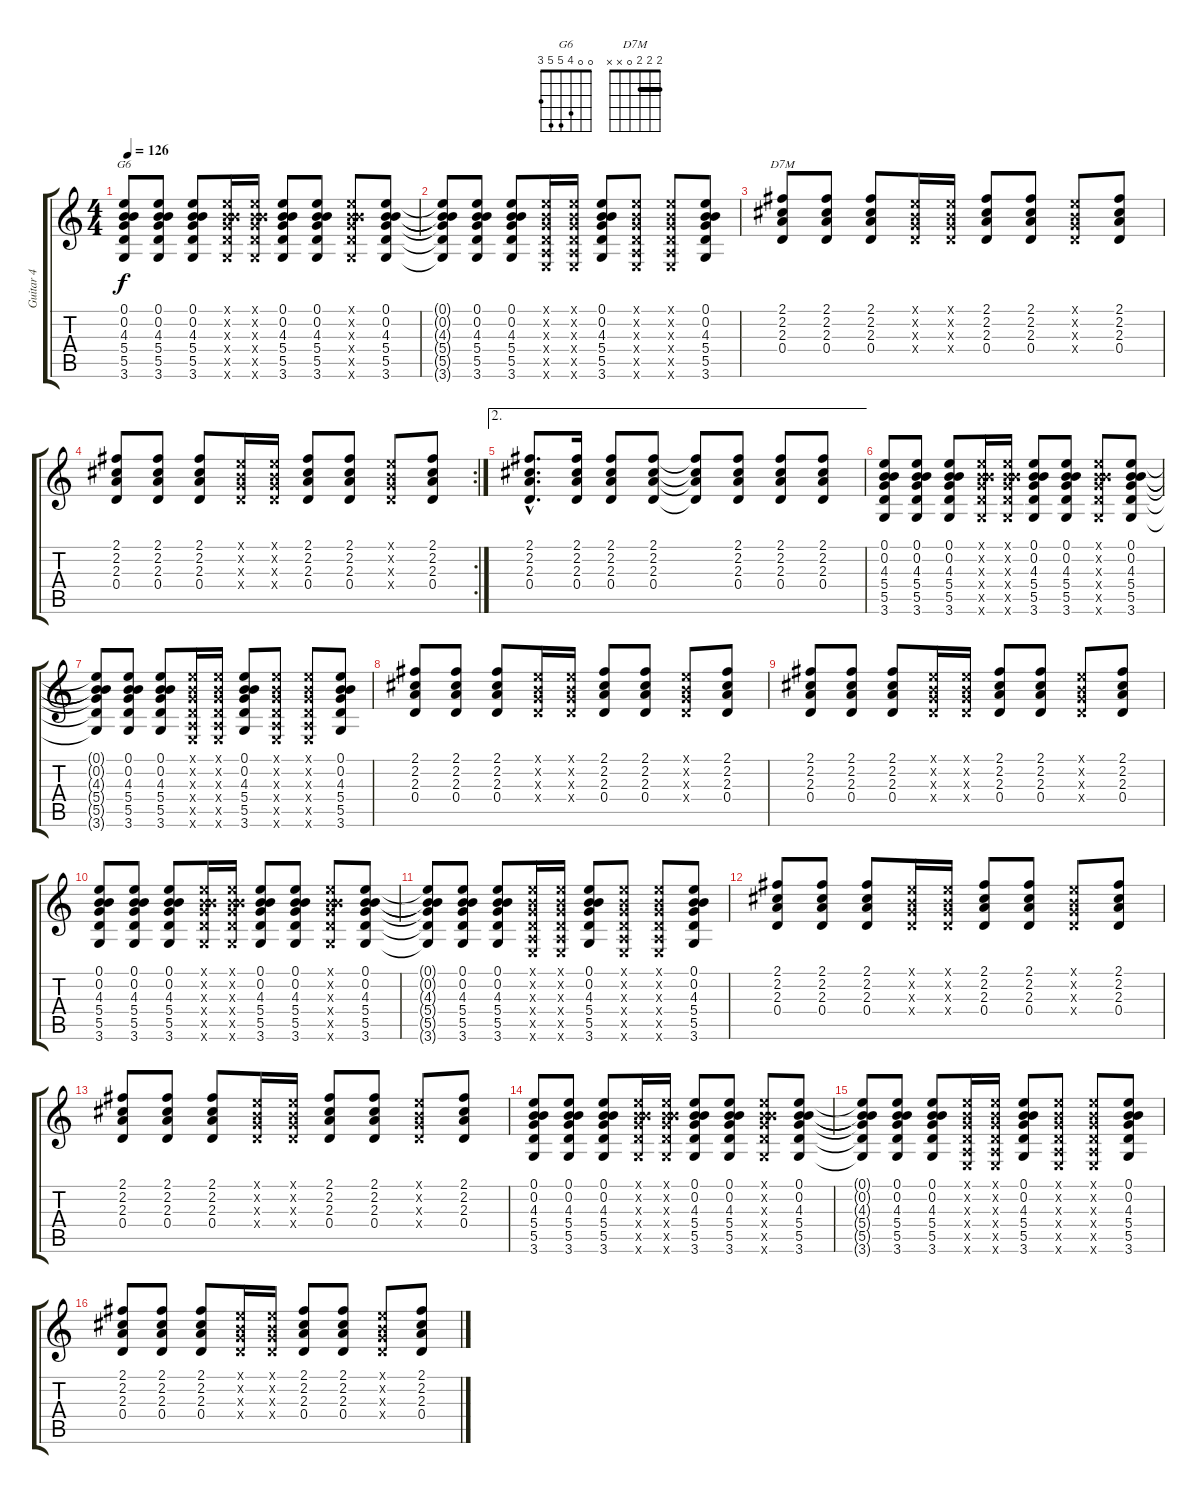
\track ("Guitar 4" "Guitar 4") {instrument acousticguitarsteel}
\staff {score tabs}
\tuning (E4 B3 G3 D3 A2 E2) {hide}
\chord ("G6" 0 0 4 5 5 3)
\chord ("D7M" 2 2 2 0 x x) {barre 2}
\ts (4 4)
\tempo 126
\clef g2
\ks c
(0.1 0.2 4.3 5.4 5.5 3.6).8{ch "G6" dy f} (0.1 0.2 4.3 5.4 5.5 3.6).8 (0.1 0.2 4.3 5.4 5.5 3.6).8 (0.1{x} 0.2{x} 4.3{x} 5.4{x} 5.5{x} 3.6{x}).16 (0.1{x} 0.2{x} 4.3{x} 5.4{x} 5.5{x} 3.6{x}).16 (0.1 0.2 4.3 5.4 5.5 3.6).8 (0.1 0.2 4.3 5.4 5.5 3.6).8 (0.1{x} 0.2{x} 4.3{x} 5.4{x} 5.5{x} 3.6{x}).8 (0.1 0.2 4.3 5.4 5.5 3.6).8 |
(0.1{t} 0.2{t} 4.3{t} 5.4{t} 5.5{t} 3.6{t}).8 (0.1 0.2 4.3 5.4 5.5 3.6).8 (0.1 0.2 4.3 5.4 5.5 3.6).8 (0.1{x} 0.2{x} 0.3{x} 0.4{x} 0.5{x} 0.6{x}).16 (0.1{x} 0.2{x} 0.3{x} 0.4{x} 0.5{x} 0.6{x}).16 (0.1 0.2 4.3 5.4 5.5 3.6).8 (0.1{x} 0.2{x} 0.3{x} 0.4{x} 0.5{x} 0.6{x}).8 (0.1{x} 0.2{x} 0.3{x} 0.4{x} 0.5{x} 0.6{x}).8 (0.1 0.2 4.3 5.4 5.5 3.6).8 |
(2.1 2.2 2.3 0.4).8{ch "D7M"} (2.1 2.2 2.3 0.4).8 (2.1 2.2 2.3 0.4).8 (0.1{x} 0.2{x} 0.3{x} 0.4{x}).16 (0.1{x} 0.2{x} 0.3{x} 0.4{x}).16 (2.1 2.2 2.3 0.4).8 (2.1 2.2 2.3 0.4).8 (0.1{x} 0.2{x} 0.3{x} 0.4{x}).8 (2.1 2.2 2.3 0.4).8 |
\rc 2
(2.1 2.2 2.3 0.4).8 (2.1 2.2 2.3 0.4).8 (2.1 2.2 2.3 0.4).8 (0.1{x} 0.2{x} 0.3{x} 0.4{x}).16 (0.1{x} 0.2{x} 0.3{x} 0.4{x}).16 (2.1 2.2 2.3 0.4).8 (2.1 2.2 2.3 0.4).8 (0.1{x} 0.2{x} 0.3{x} 0.4{x}).8 (2.1 2.2 2.3 0.4).8 |
\ae 2
(2.1{hac} 2.2{hac} 2.3{hac} 0.4{hac}).8{d} (2.1 2.2 2.3 0.4).16 (2.1 2.2 2.3 0.4).8 (2.1 2.2 2.3 0.4).8 (2.1{t} 2.2{t} 2.3{t} 0.4{t}).8 (2.1 2.2 2.3 0.4).8 (2.1 2.2 2.3 0.4).8 (2.1 2.2 2.3 0.4).8 |
(0.1 0.2 4.3 5.4 5.5 3.6).8 (0.1 0.2 4.3 5.4 5.5 3.6).8 (0.1 0.2 4.3 5.4 5.5 3.6).8 (0.1{x} 0.2{x} 4.3{x} 5.4{x} 5.5{x} 3.6{x}).16 (0.1{x} 0.2{x} 4.3{x} 5.4{x} 5.5{x} 3.6{x}).16 (0.1 0.2 4.3 5.4 5.5 3.6).8 (0.1 0.2 4.3 5.4 5.5 3.6).8 (0.1{x} 0.2{x} 4.3{x} 5.4{x} 5.5{x} 3.6{x}).8 (0.1 0.2 4.3 5.4 5.5 3.6).8 |
(0.1{t} 0.2{t} 4.3{t} 5.4{t} 5.5{t} 3.6{t}).8 (0.1 0.2 4.3 5.4 5.5 3.6).8 (0.1 0.2 4.3 5.4 5.5 3.6).8 (0.1{x} 0.2{x} 0.3{x} 0.4{x} 0.5{x} 0.6{x}).16 (0.1{x} 0.2{x} 0.3{x} 0.4{x} 0.5{x} 0.6{x}).16 (0.1 0.2 4.3 5.4 5.5 3.6).8 (0.1{x} 0.2{x} 0.3{x} 0.4{x} 0.5{x} 0.6{x}).8 (0.1{x} 0.2{x} 0.3{x} 0.4{x} 0.5{x} 0.6{x}).8 (0.1 0.2 4.3 5.4 5.5 3.6).8 |
(2.1 2.2 2.3 0.4).8 (2.1 2.2 2.3 0.4).8 (2.1 2.2 2.3 0.4).8 (0.1{x} 0.2{x} 0.3{x} 0.4{x}).16 (0.1{x} 0.2{x} 0.3{x} 0.4{x}).16 (2.1 2.2 2.3 0.4).8 (2.1 2.2 2.3 0.4).8 (0.1{x} 0.2{x} 0.3{x} 0.4{x}).8 (2.1 2.2 2.3 0.4).8 |
(2.1 2.2 2.3 0.4).8 (2.1 2.2 2.3 0.4).8 (2.1 2.2 2.3 0.4).8 (0.1{x} 0.2{x} 0.3{x} 0.4{x}).16 (0.1{x} 0.2{x} 0.3{x} 0.4{x}).16 (2.1 2.2 2.3 0.4).8 (2.1 2.2 2.3 0.4).8 (0.1{x} 0.2{x} 0.3{x} 0.4{x}).8 (2.1 2.2 2.3 0.4).8 |
(0.1 0.2 4.3 5.4 5.5 3.6).8 (0.1 0.2 4.3 5.4 5.5 3.6).8 (0.1 0.2 4.3 5.4 5.5 3.6).8 (0.1{x} 0.2{x} 4.3{x} 5.4{x} 5.5{x} 3.6{x}).16 (0.1{x} 0.2{x} 4.3{x} 5.4{x} 5.5{x} 3.6{x}).16 (0.1 0.2 4.3 5.4 5.5 3.6).8 (0.1 0.2 4.3 5.4 5.5 3.6).8 (0.1{x} 0.2{x} 4.3{x} 5.4{x} 5.5{x} 3.6{x}).8 (0.1 0.2 4.3 5.4 5.5 3.6).8 |
(0.1{t} 0.2{t} 4.3{t} 5.4{t} 5.5{t} 3.6{t}).8 (0.1 0.2 4.3 5.4 5.5 3.6).8 (0.1 0.2 4.3 5.4 5.5 3.6).8 (0.1{x} 0.2{x} 0.3{x} 0.4{x} 0.5{x} 0.6{x}).16 (0.1{x} 0.2{x} 0.3{x} 0.4{x} 0.5{x} 0.6{x}).16 (0.1 0.2 4.3 5.4 5.5 3.6).8 (0.1{x} 0.2{x} 0.3{x} 0.4{x} 0.5{x} 0.6{x}).8 (0.1{x} 0.2{x} 0.3{x} 0.4{x} 0.5{x} 0.6{x}).8 (0.1 0.2 4.3 5.4 5.5 3.6).8 |
(2.1 2.2 2.3 0.4).8 (2.1 2.2 2.3 0.4).8 (2.1 2.2 2.3 0.4).8 (0.1{x} 0.2{x} 0.3{x} 0.4{x}).16 (0.1{x} 0.2{x} 0.3{x} 0.4{x}).16 (2.1 2.2 2.3 0.4).8 (2.1 2.2 2.3 0.4).8 (0.1{x} 0.2{x} 0.3{x} 0.4{x}).8 (2.1 2.2 2.3 0.4).8 |
(2.1 2.2 2.3 0.4).8 (2.1 2.2 2.3 0.4).8 (2.1 2.2 2.3 0.4).8 (0.1{x} 0.2{x} 0.3{x} 0.4{x}).16 (0.1{x} 0.2{x} 0.3{x} 0.4{x}).16 (2.1 2.2 2.3 0.4).8 (2.1 2.2 2.3 0.4).8 (0.1{x} 0.2{x} 0.3{x} 0.4{x}).8 (2.1 2.2 2.3 0.4).8 |
(0.1 0.2 4.3 5.4 5.5 3.6).8 (0.1 0.2 4.3 5.4 5.5 3.6).8 (0.1 0.2 4.3 5.4 5.5 3.6).8 (0.1{x} 0.2{x} 4.3{x} 5.4{x} 5.5{x} 3.6{x}).16 (0.1{x} 0.2{x} 4.3{x} 5.4{x} 5.5{x} 3.6{x}).16 (0.1 0.2 4.3 5.4 5.5 3.6).8 (0.1 0.2 4.3 5.4 5.5 3.6).8 (0.1{x} 0.2{x} 4.3{x} 5.4{x} 5.5{x} 3.6{x}).8 (0.1 0.2 4.3 5.4 5.5 3.6).8 |
(0.1{t} 0.2{t} 4.3{t} 5.4{t} 5.5{t} 3.6{t}).8 (0.1 0.2 4.3 5.4 5.5 3.6).8 (0.1 0.2 4.3 5.4 5.5 3.6).8 (0.1{x} 0.2{x} 0.3{x} 0.4{x} 0.5{x} 0.6{x}).16 (0.1{x} 0.2{x} 0.3{x} 0.4{x} 0.5{x} 0.6{x}).16 (0.1 0.2 4.3 5.4 5.5 3.6).8 (0.1{x} 0.2{x} 0.3{x} 0.4{x} 0.5{x} 0.6{x}).8 (0.1{x} 0.2{x} 0.3{x} 0.4{x} 0.5{x} 0.6{x}).8 (0.1 0.2 4.3 5.4 5.5 3.6).8 |
(2.1 2.2 2.3 0.4).8{volume 0} (2.1 2.2 2.3 0.4).8 (2.1 2.2 2.3 0.4).8 (0.1{x} 0.2{x} 0.3{x} 0.4{x}).16 (0.1{x} 0.2{x} 0.3{x} 0.4{x}).16 (2.1 2.2 2.3 0.4).8 (2.1 2.2 2.3 0.4).8 (0.1{x} 0.2{x} 0.3{x} 0.4{x}).8 (2.1 2.2 2.3 0.4).8
